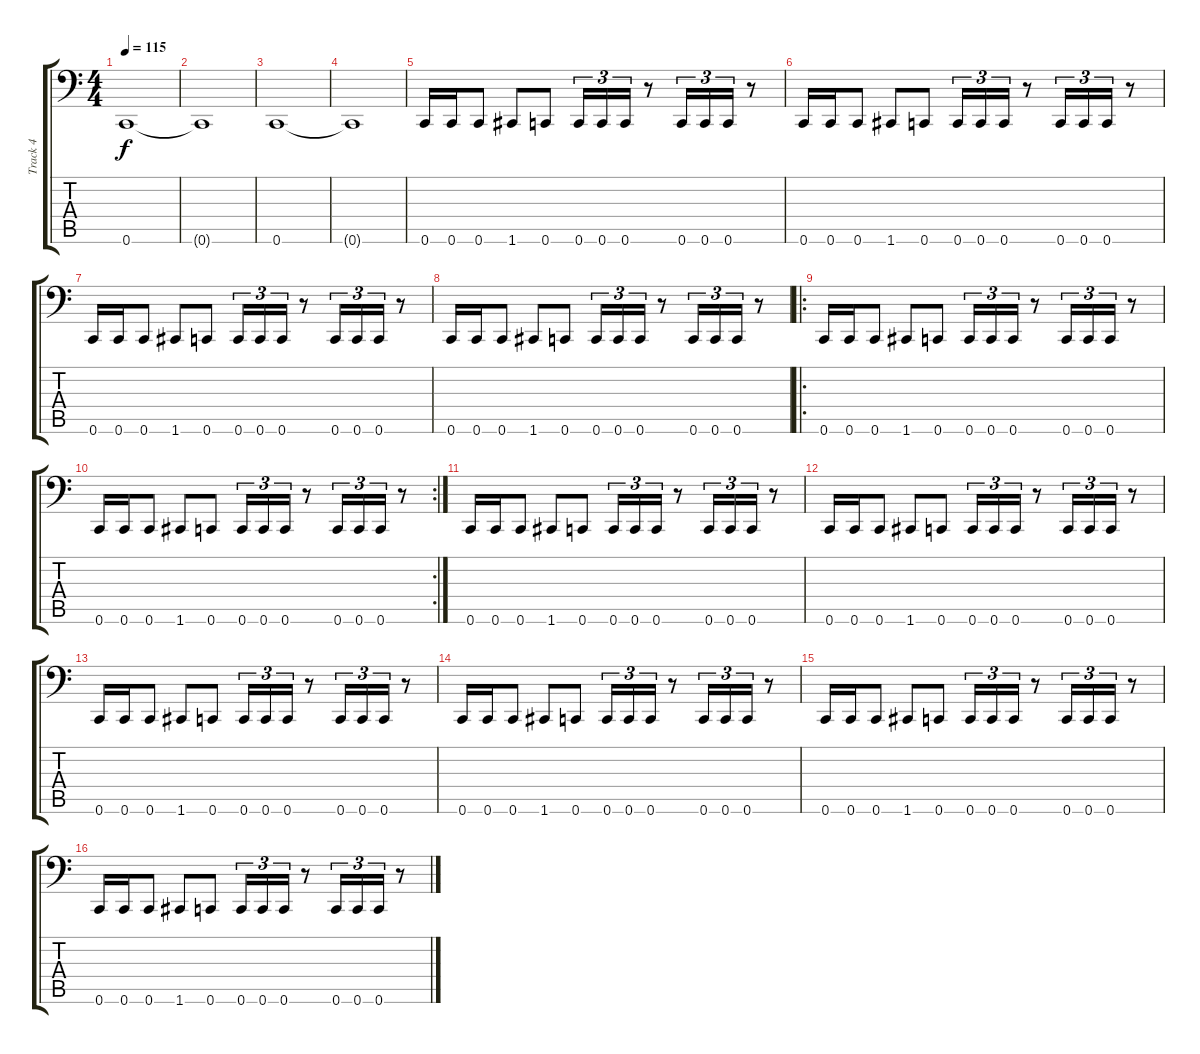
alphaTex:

\track ("Track 4" "Track 4") {instrument electricbasspick}
\staff {score tabs}
\tuning (C3 Ab2 Eb2 Bb1 F1 C1) {hide}
\ts (4 4)
\tempo 115
\clef f4
\ks c
0.6.1{dy f} |
0.6{t}.1 |
0.6.1 |
0.6{t}.1 |
0.6.16 0.6.16 0.6.8 1.6.8 0.6.8 0.6.16{tu (3 2)} 0.6.16{tu (3 2)} 0.6.16{tu (3 2)} r.8 0.6.16{tu (3 2)} 0.6.16{tu (3 2)} 0.6.16{tu (3 2)} r.8 |
0.6.16 0.6.16 0.6.8 1.6.8 0.6.8 0.6.16{tu (3 2)} 0.6.16{tu (3 2)} 0.6.16{tu (3 2)} r.8 0.6.16{tu (3 2)} 0.6.16{tu (3 2)} 0.6.16{tu (3 2)} r.8 |
0.6.16 0.6.16 0.6.8 1.6.8 0.6.8 0.6.16{tu (3 2)} 0.6.16{tu (3 2)} 0.6.16{tu (3 2)} r.8 0.6.16{tu (3 2)} 0.6.16{tu (3 2)} 0.6.16{tu (3 2)} r.8 |
0.6.16 0.6.16 0.6.8 1.6.8 0.6.8 0.6.16{tu (3 2)} 0.6.16{tu (3 2)} 0.6.16{tu (3 2)} r.8 0.6.16{tu (3 2)} 0.6.16{tu (3 2)} 0.6.16{tu (3 2)} r.8 |
\ro
0.6.16 0.6.16 0.6.8 1.6.8 0.6.8 0.6.16{tu (3 2)} 0.6.16{tu (3 2)} 0.6.16{tu (3 2)} r.8 0.6.16{tu (3 2)} 0.6.16{tu (3 2)} 0.6.16{tu (3 2)} r.8 |
\rc 2
0.6.16 0.6.16 0.6.8 1.6.8 0.6.8 0.6.16{tu (3 2)} 0.6.16{tu (3 2)} 0.6.16{tu (3 2)} r.8 0.6.16{tu (3 2)} 0.6.16{tu (3 2)} 0.6.16{tu (3 2)} r.8 |
0.6.16 0.6.16 0.6.8 1.6.8 0.6.8 0.6.16{tu (3 2)} 0.6.16{tu (3 2)} 0.6.16{tu (3 2)} r.8 0.6.16{tu (3 2)} 0.6.16{tu (3 2)} 0.6.16{tu (3 2)} r.8 |
0.6.16 0.6.16 0.6.8 1.6.8 0.6.8 0.6.16{tu (3 2)} 0.6.16{tu (3 2)} 0.6.16{tu (3 2)} r.8 0.6.16{tu (3 2)} 0.6.16{tu (3 2)} 0.6.16{tu (3 2)} r.8 |
0.6.16 0.6.16 0.6.8 1.6.8 0.6.8 0.6.16{tu (3 2)} 0.6.16{tu (3 2)} 0.6.16{tu (3 2)} r.8 0.6.16{tu (3 2)} 0.6.16{tu (3 2)} 0.6.16{tu (3 2)} r.8 |
0.6.16 0.6.16 0.6.8 1.6.8 0.6.8 0.6.16{tu (3 2)} 0.6.16{tu (3 2)} 0.6.16{tu (3 2)} r.8 0.6.16{tu (3 2)} 0.6.16{tu (3 2)} 0.6.16{tu (3 2)} r.8 |
0.6.16 0.6.16 0.6.8 1.6.8 0.6.8 0.6.16{tu (3 2)} 0.6.16{tu (3 2)} 0.6.16{tu (3 2)} r.8 0.6.16{tu (3 2)} 0.6.16{tu (3 2)} 0.6.16{tu (3 2)} r.8 |
0.6.16 0.6.16 0.6.8 1.6.8 0.6.8 0.6.16{tu (3 2)} 0.6.16{tu (3 2)} 0.6.16{tu (3 2)} r.8 0.6.16{tu (3 2)} 0.6.16{tu (3 2)} 0.6.16{tu (3 2)} r.8
